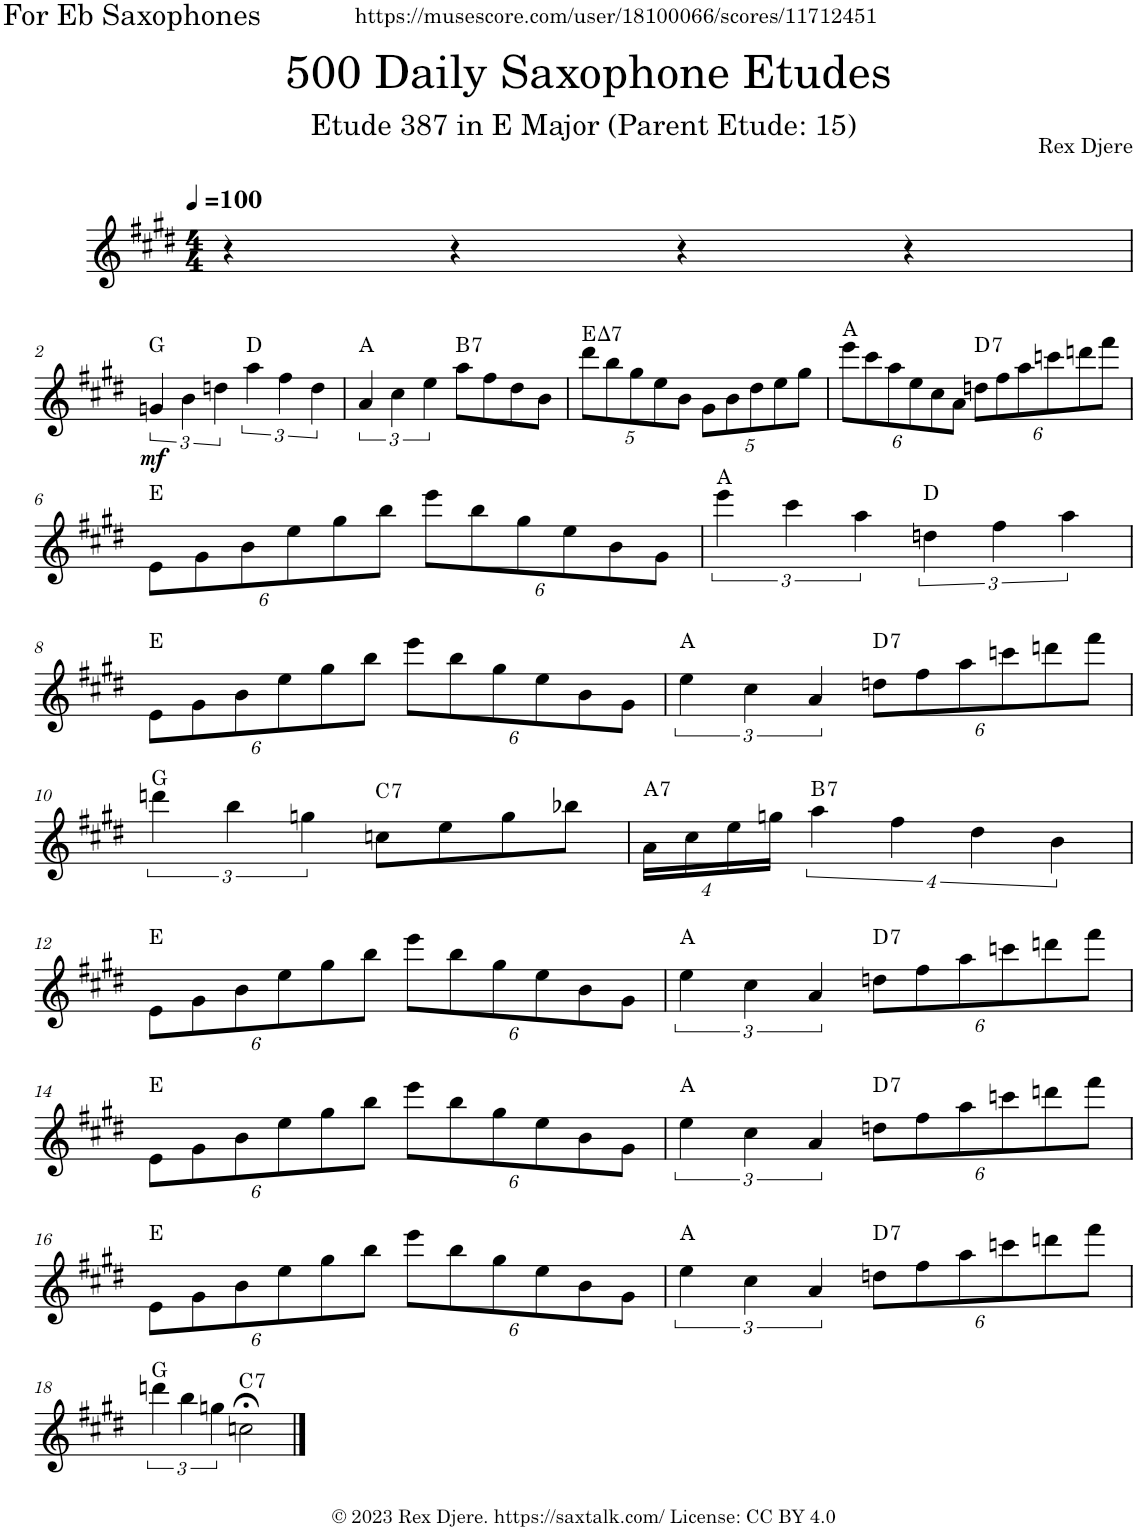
**kern	**dynam	**harte
*part1	*part1	*part1
*staff1	*staff1	*
*I"Alto Saxophone	*	*
*I'A. Sax.	*	*
*clefG2	*	*
*Trd5c9	*	*
*k[f#c#g#d#]	*	*
*M4/4	*	*
*MM100	*	*
=1	=1	=1
4r	.	.
4r	.	.
4r	.	.
4r	.	.
!!LO:LB:g=z
=2	=2	=2
!	!LO:DY:b	!
6gn/	mf	G:maj
6b\	.	.
6ddn\	.	.
6aa\	.	D:maj
6ff#\	.	.
6dd\	.	.
=3	=3	=3
6a/	.	A:maj
6cc#\	.	.
6ee\	.	.
!	!	!LO:H:kt=7
8aa\L	.	B:7
8ff#\	.	.
8dd#\	.	.
8b\J	.	.
=4	=4	=4
*Xbrackettup	*	*
!	!	!LO:H:kt=7
10ddd#\L	.	E:maj7
10bb\	.	.
10gg#\	.	.
10ee\	.	.
10b\J	.	.
10g#\L	.	.
10b\	.	.
10dd#\	.	.
10ee\	.	.
10gg#\J	.	.
=5	=5	=5
12eee\L	.	A:maj
12ccc#\	.	.
12aa\	.	.
12ee\	.	.
12cc#\	.	.
12a\J	.	.
!	!	!LO:H:kt=7
12ddn\L	.	D:7
12ff#\	.	.
12aa\	.	.
12cccn\	.	.
12dddn\	.	.
12fff#\J	.	.
!!LO:LB:g=z
=6	=6	=6
12e\L	.	E:maj
12g#\	.	.
12b\	.	.
12ee\	.	.
12gg#\	.	.
12bb\J	.	.
12eee\L	.	.
12bb\	.	.
12gg#\	.	.
12ee\	.	.
12b\	.	.
12g#\J	.	.
=7	=7	=7
*brackettup	*	*
6eee\	.	A:maj
6ccc#\	.	.
6aa\	.	.
6ddn\	.	D:maj
6ff#\	.	.
6aa\	.	.
!!LO:LB:g=z
=8	=8	=8
*Xbrackettup	*	*
12e\L	.	E:maj
12g#\	.	.
12b\	.	.
12ee\	.	.
12gg#\	.	.
12bb\J	.	.
12eee\L	.	.
12bb\	.	.
12gg#\	.	.
12ee\	.	.
12b\	.	.
12g#\J	.	.
=9	=9	=9
*brackettup	*	*
6ee\	.	A:maj
6cc#\	.	.
6a/	.	.
*Xbrackettup	*	*
!	!	!LO:H:kt=7
12ddn\L	.	D:7
12ff#\	.	.
12aa\	.	.
12cccn\	.	.
12dddn\	.	.
12fff#\J	.	.
!!LO:LB:g=z
=10	=10	=10
*brackettup	*	*
6dddn\	.	G:maj
6bb\	.	.
6ggn\	.	.
!	!	!LO:H:kt=7
8ccn\L	.	C:7
8ee\	.	.
8gg\	.	.
8bb-X\J	.	.
=11	=11	=11
!	!	!LO:H:kt=7
16a\LL	.	A:7
16cc#\	.	.
16ee\	.	.
16ggn\JJ	.	.
!	!	!LO:H:kt=7
16%3aa\	.	B:7
16%3ff#\	.	.
16%3dd#\	.	.
16%3b\	.	.
!!LO:LB:g=z
=12	=12	=12
*Xbrackettup	*	*
12e\L	.	E:maj
12g#\	.	.
12b\	.	.
12ee\	.	.
12gg#\	.	.
12bb\J	.	.
12eee\L	.	.
12bb\	.	.
12gg#\	.	.
12ee\	.	.
12b\	.	.
12g#\J	.	.
=13	=13	=13
*brackettup	*	*
6ee\	.	A:maj
6cc#\	.	.
6a/	.	.
*Xbrackettup	*	*
!	!	!LO:H:kt=7
12ddn\L	.	D:7
12ff#\	.	.
12aa\	.	.
12cccn\	.	.
12dddn\	.	.
12fff#\J	.	.
!!LO:LB:g=z
=14	=14	=14
12e\L	.	E:maj
12g#\	.	.
12b\	.	.
12ee\	.	.
12gg#\	.	.
12bb\J	.	.
12eee\L	.	.
12bb\	.	.
12gg#\	.	.
12ee\	.	.
12b\	.	.
12g#\J	.	.
=15	=15	=15
*brackettup	*	*
6ee\	.	A:maj
6cc#\	.	.
6a/	.	.
*Xbrackettup	*	*
!	!	!LO:H:kt=7
12ddn\L	.	D:7
12ff#\	.	.
12aa\	.	.
12cccn\	.	.
12dddn\	.	.
12fff#\J	.	.
!!LO:LB:g=z
=16	=16	=16
12e\L	.	E:maj
12g#\	.	.
12b\	.	.
12ee\	.	.
12gg#\	.	.
12bb\J	.	.
12eee\L	.	.
12bb\	.	.
12gg#\	.	.
12ee\	.	.
12b\	.	.
12g#\J	.	.
=17	=17	=17
*brackettup	*	*
6ee\	.	A:maj
6cc#\	.	.
6a/	.	.
*Xbrackettup	*	*
!	!	!LO:H:kt=7
12ddn\L	.	D:7
12ff#\	.	.
12aa\	.	.
12cccn\	.	.
12dddn\	.	.
12fff#\J	.	.
!!LO:LB:g=z
=18	=18	=18
*brackettup	*	*
6dddn\	.	G:maj
6bb\	.	.
6ggn\	.	.
!	!	!LO:H:kt=7
2ccn;<\	.	C:7
==	==	==
*-	*-	*-
